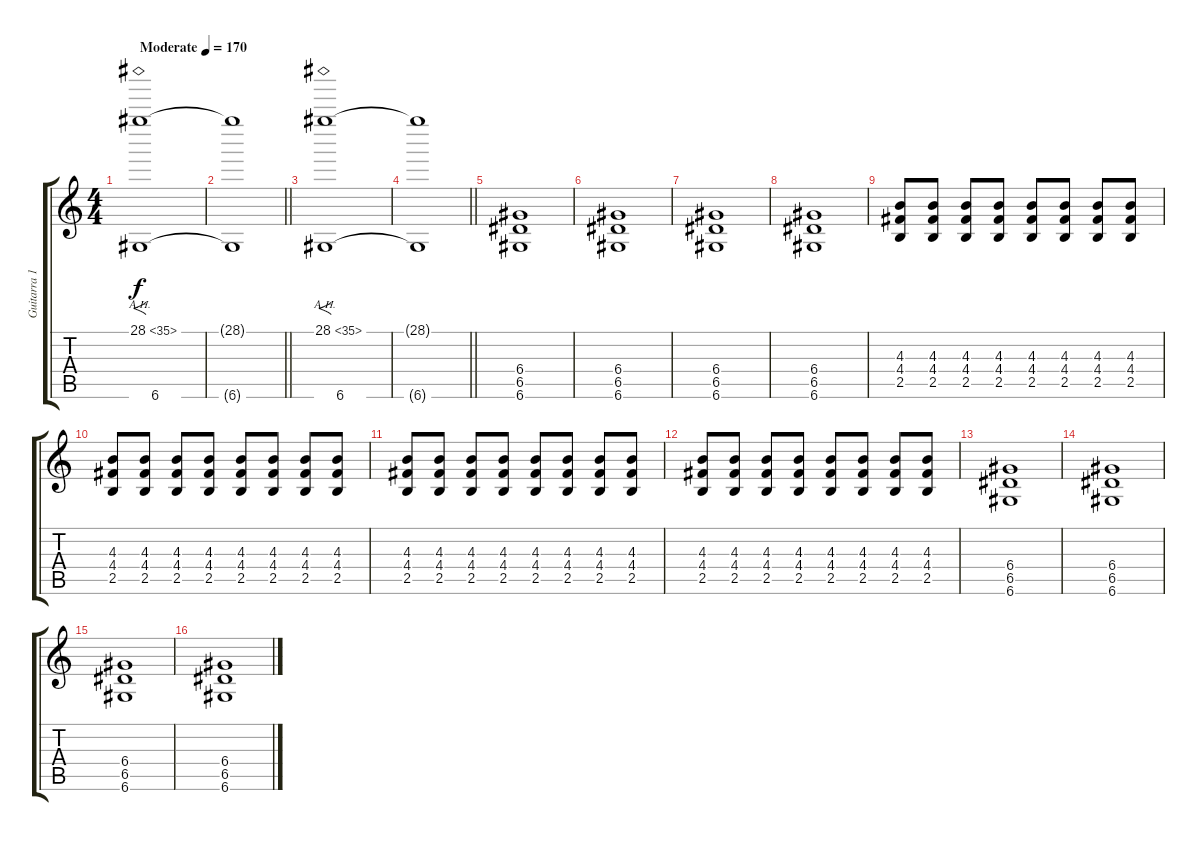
\track ("Guitarra 1" "Guitarra 1") {instrument overdrivenguitar}
\staff {score tabs}
\tuning (E4 B3 G3 D3 A2 D2) {hide}
\ts (4 4)
\tempo (170 "Moderate")
\clef g2
\ks c
(28.1{ah 7} 6.6).1{f dy f volume 16 instrument overdrivenguitar} |
\barLineRight lightlight
(28.1{t} 6.6{t}).1 |
(28.1{ah 7} 6.6).1{f} |
\barLineRight lightlight
(28.1{t} 6.6{t}).1 |
(6.4 6.5 6.6).1{volume 8} |
(6.4 6.5 6.6).1 |
(6.4 6.5 6.6).1 |
(6.4 6.5 6.6).1 |
(4.3 4.4 2.5).8 (4.3 4.4 2.5).8 (4.3 4.4 2.5).8 (4.3 4.4 2.5).8 (4.3 4.4 2.5).8 (4.3 4.4 2.5).8 (4.3 4.4 2.5).8 (4.3 4.4 2.5).8 |
(4.3 4.4 2.5).8 (4.3 4.4 2.5).8 (4.3 4.4 2.5).8 (4.3 4.4 2.5).8 (4.3 4.4 2.5).8 (4.3 4.4 2.5).8 (4.3 4.4 2.5).8 (4.3 4.4 2.5).8 |
(4.3 4.4 2.5).8 (4.3 4.4 2.5).8 (4.3 4.4 2.5).8 (4.3 4.4 2.5).8 (4.3 4.4 2.5).8 (4.3 4.4 2.5).8 (4.3 4.4 2.5).8 (4.3 4.4 2.5).8 |
(4.3 4.4 2.5).8 (4.3 4.4 2.5).8 (4.3 4.4 2.5).8 (4.3 4.4 2.5).8 (4.3 4.4 2.5).8 (4.3 4.4 2.5).8 (4.3 4.4 2.5).8 (4.3 4.4 2.5).8 |
(6.4 6.5 6.6).1 |
(6.4 6.5 6.6).1 |
(6.4 6.5 6.6).1 |
(6.4 6.5 6.6).1
